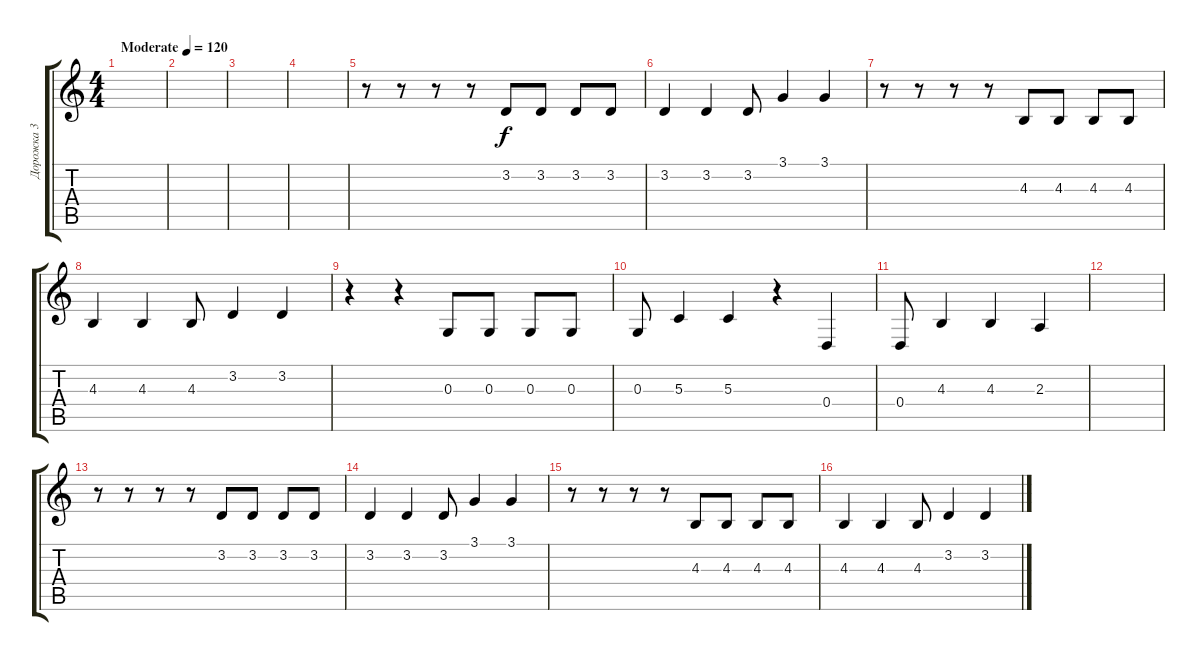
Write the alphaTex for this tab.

\track ("Дорожка 3" "Дорожка 3") {instrument clarinet}
\staff {score tabs}
\tuning (E4 B3 G3 D3 A2 E2) {hide}
\ts (4 4)
\tempo (120 "Moderate")
\clef g2
\ks c
|
|
|
|
r.8 r.8 r.8 r.8 3.2.8 3.2.8 3.2.8 3.2.8 |
3.2.4 3.2.4 3.2.8 3.1.4 3.1.4 |
r.8 r.8 r.8 r.8 4.3.8 4.3.8 4.3.8 4.3.8 |
4.3.4 4.3.4 4.3.8 3.2.4 3.2.4 |
r.4 r.4 0.3.8 0.3.8 0.3.8 0.3.8 |
0.3.8 5.3.4 5.3.4 r.4 0.4.4 |
0.4.8 4.3.4 4.3.4 2.3.4 |
|
r.8 r.8 r.8 r.8 3.2.8 3.2.8 3.2.8 3.2.8 |
3.2.4 3.2.4 3.2.8 3.1.4 3.1.4 |
r.8 r.8 r.8 r.8 4.3.8 4.3.8 4.3.8 4.3.8 |
4.3.4 4.3.4 4.3.8 3.2.4 3.2.4
